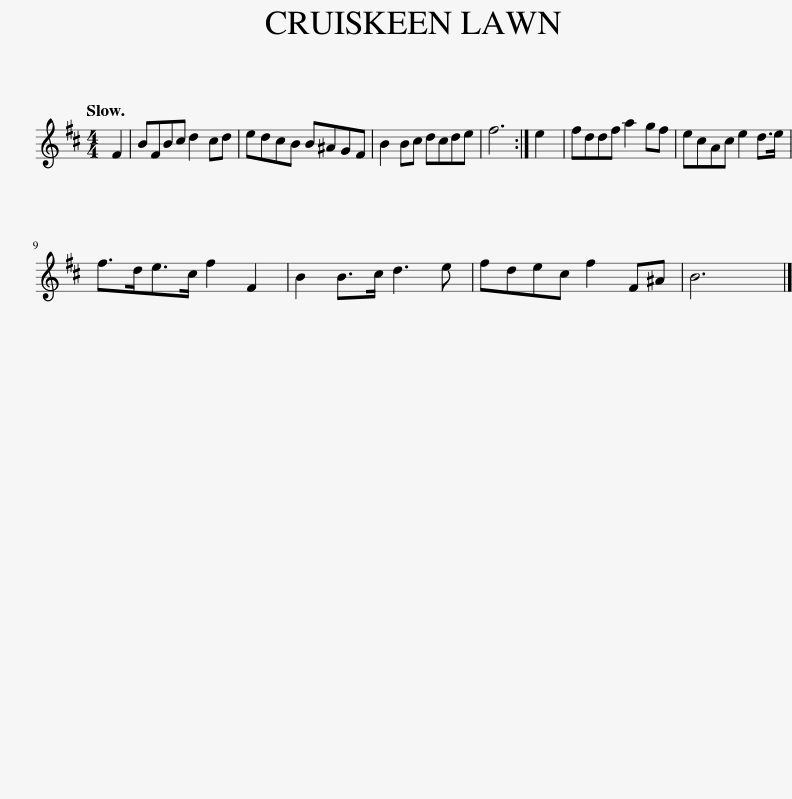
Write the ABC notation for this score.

X:1
L:1/8
Q:1/4=120
M:4/4
I:linebreak $
K:Bmin
V:1 treble
V:1
 F2 | BFBc d2 cd | edcB B^AGF | B2 Bc dcde | f6 :| %5
 e2 | fddf a2 gf | ecAc e2 d>e |$ f>de>c f2 F2 | B2 B>c d3 e | %10
 fdec f2 F^A | B6 |] %12
